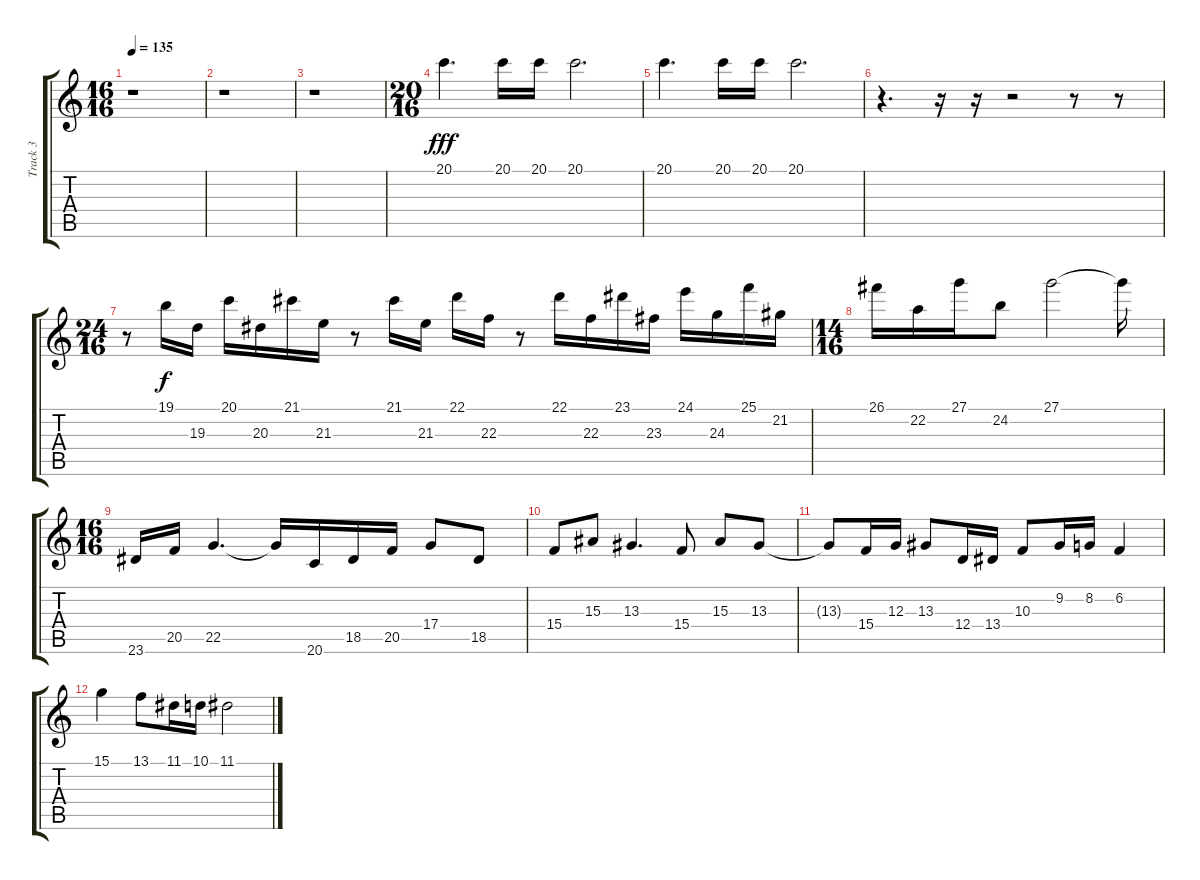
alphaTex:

\track ("Track 3" "Track 3") {instrument stringensemble1}
\staff {score tabs}
\tuning (E4 B3 G3 D3 A2 E2) {hide}
\ts (16 16)
\tempo 135
\clef g2
\ks c
r.1{dy f} |
r.1 |
r.1 |
\ts (20 16)
20.1.4{d dy fff} 20.1.16 20.1.16 20.1.2{d} |
20.1.4{d} 20.1.16 20.1.16 20.1.2{d} |
r.4{d} r.16 r.16 r.2 r.8 r.8 |
\ts (24 16)
r.8 19.1.16{dy f} 19.3.16 20.1.16 20.3.16 21.1.16 21.3.16 r.8 21.1.16 21.3.16 22.1.16 22.3.16 r.8 22.1.16 22.3.16 23.1.16 23.3.16 24.1.16 24.3.16 25.1.16 21.2.16 |
\ts (14 16)
26.1.16 22.2.16 27.1.16 24.2.8 27.1.2 27.1{t}.16 |
\ts (16 16)
23.6.16{volume 12} 20.5.16 22.5.4{d volume 11} 22.5{t}.16 20.6.16{volume 10} 18.5.16{volume 10} 20.5.16 17.4.8{volume 10} 18.5.8{volume 9} |
15.4.8{volume 9} 15.3.8{volume 9} 13.3.4{d volume 8} 15.4.8{volume 7} 15.3.8{volume 7} 13.3.8{volume 7} |
13.3{t}.8 15.4.16{volume 6} 12.3.16 13.3.8{volume 6} 12.4.16{volume 5} 13.4.16 10.3.8{volume 5} 9.2.16{volume 5} 8.2.16 6.2.4{volume 4} |
15.1.4{volume 4} 13.1.8{volume 3} 11.1.16{volume 3} 10.1.16 11.1.2{volume 2}
